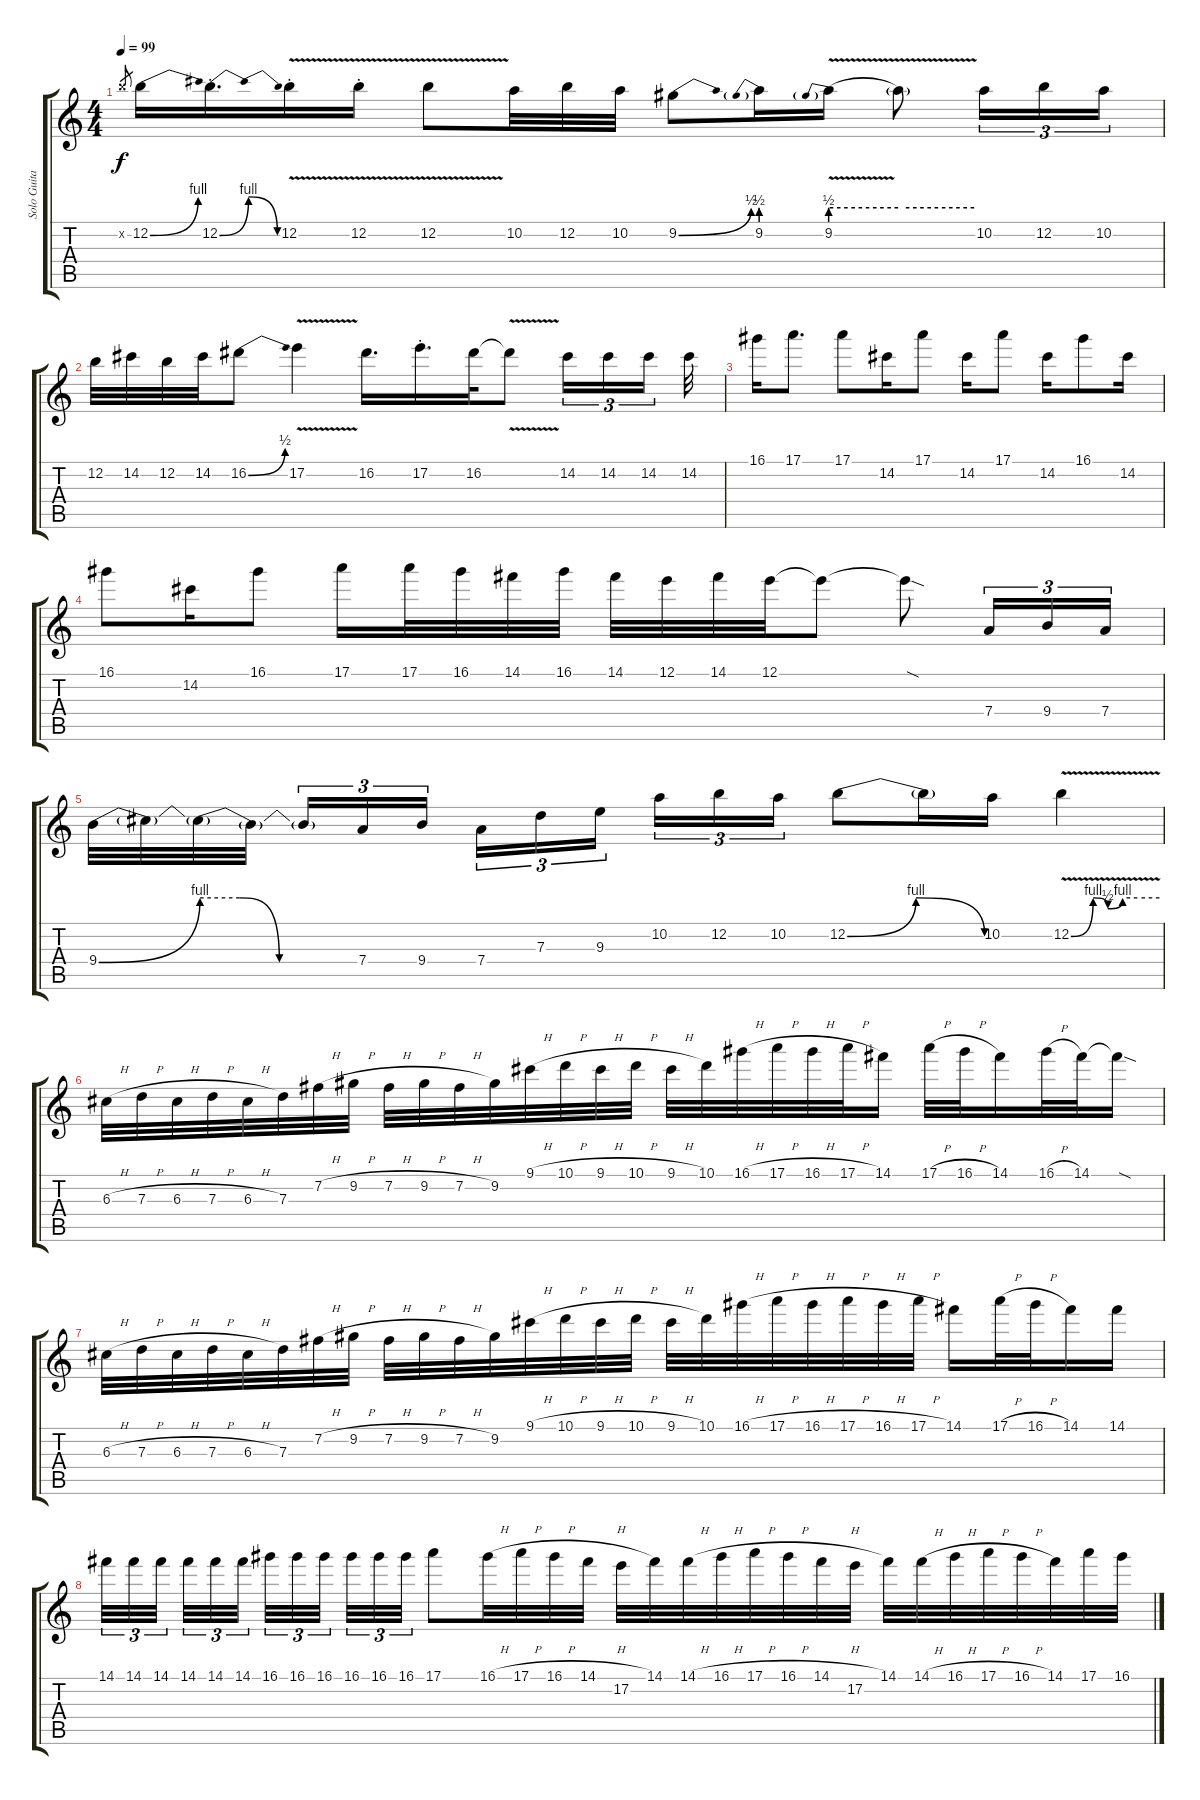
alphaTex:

\track ("Solo Guitar" "Solo Guita") {instrument distortionguitar}
\staff {score tabs}
\tuning (E4 B3 G3 D3 A2 E2) {hide}
\ts (4 4)
\tempo 99
\clef g2
\ks c
12.2{x}.8{gr dy f} 12.2{be (bend 0 0 60 4)}.16 12.2{be (bendrelease 0 0 15 4 46 4 60 0) st}.16{d} 12.2{v st}.16 12.2{v st}.16 12.2{v}.8 10.2.32 12.2.32 10.2.32 9.2{be (bend 0 0 60 2)}.8 9.2{be (prebend 0 2 60 2)}.16 9.2{be (prebend 0 2 60 2) v}.16 9.2{be (hold 0 2 60 2) v t}.8 10.2.16{tu (3 2)} 12.2.16{tu (3 2)} 10.2.16{tu (3 2)} |
12.2.32 14.2.32 12.2.32 14.2.32 16.2{be (bend 0 0 60 2)}.8 17.2{v}.4 16.2.16{d} 17.2{st}.16{d} 16.2.32 16.2{v t}.8 14.2.16{tu (3 2)} 14.2.16{tu (3 2)} 14.2.16{tu (3 2) beam splitsecondary} 14.2.32 |
16.1.16 17.1.8{d} 17.1.8 14.2.16 17.1.8 14.2.16 17.1.8 14.2.16 16.1.8 14.2.16 |
16.1.8 14.2.16 16.1.8 17.1.16 17.1.32 16.1.32 14.1.32 16.1.32 14.1.32 12.1.32 14.1.32 12.1.32 12.1{t}.8 12.1{sod t}.8 7.4.16{tu (3 2)} 9.4.16{tu (3 2)} 7.4.16{tu (3 2)} |
9.4{be (bend 0 0 60 4)}.32 9.4{t}.32 9.4{be (custom 0 4 15 4 30 0 60 0) t}.32 9.4{t}.32{beam splitsecondary} 9.4{t}.16{tu (3 2)} 7.4.16{tu (3 2)} 9.4.16{tu (3 2)} 7.4.16{tu (3 2)} 7.3.16{tu (3 2)} 9.3.16{tu (3 2) beam splitsecondary} 10.2.16{tu (3 2)} 12.2.16{tu (3 2)} 10.2.16{tu (3 2)} 12.2{be (bendrelease 0 0 15 4 45 4 60 0)}.8 12.2{t}.16 10.2.16 12.2{be (custom 0 0 15 4 25 2 35 4 45 4 60 4) v}.4 |
6.3{h}.32 7.3{h}.32 6.3{h}.32 7.3{h}.32 6.3{h}.32 7.3.32 7.2{h}.32 9.2{h}.32 7.2{h}.32 9.2{h}.32 7.2{h}.32 9.2.32 9.1{h}.32 10.1{h}.32 9.1{h}.32 10.1{h}.32 9.1{h}.32 10.1.32 16.1{h}.32 17.1{h}.32 16.1{h}.32 17.1{h}.32 14.1.16 17.1{h}.32 16.1{h}.32 14.1.16 16.1{h}.32 14.1.32 14.1{sod t}.16 |
6.3{h}.32 7.3{h}.32 6.3{h}.32 7.3{h}.32 6.3{h}.32 7.3.32 7.2{h}.32 9.2{h}.32 7.2{h}.32 9.2{h}.32 7.2{h}.32 9.2.32 9.1{h}.32 10.1{h}.32 9.1{h}.32 10.1{h}.32 9.1{h}.32 10.1.32 16.1{h}.32 17.1{h}.32 16.1{h}.32 17.1{h}.32 16.1{h}.32 17.1{h}.32 14.1.16 17.1{h}.32 16.1{h}.32 14.1.16 14.1.16 |
14.1.32{tu (3 2)} 14.1.32{tu (3 2)} 14.1.32{tu (3 2) beam splitsecondary} 14.1.32{tu (3 2)} 14.1.32{tu (3 2)} 14.1.32{tu (3 2) beam splitsecondary} 16.1.32{tu (3 2)} 16.1.32{tu (3 2)} 16.1.32{tu (3 2) beam splitsecondary} 16.1.32{tu (3 2)} 16.1.32{tu (3 2)} 16.1.32{tu (3 2)} 17.1.8 16.1{h}.32 17.1{h}.32 16.1{h}.32 14.1{h}.32 17.2.32 14.1.32 14.1{h}.32 16.1{h}.32 17.1{h}.32 16.1{h}.32 14.1{h}.32 17.2.32 14.1.32 14.1{h}.32 16.1{h}.32 17.1{h}.32 16.1{h}.32 14.1.32 17.1.32 16.1.32
